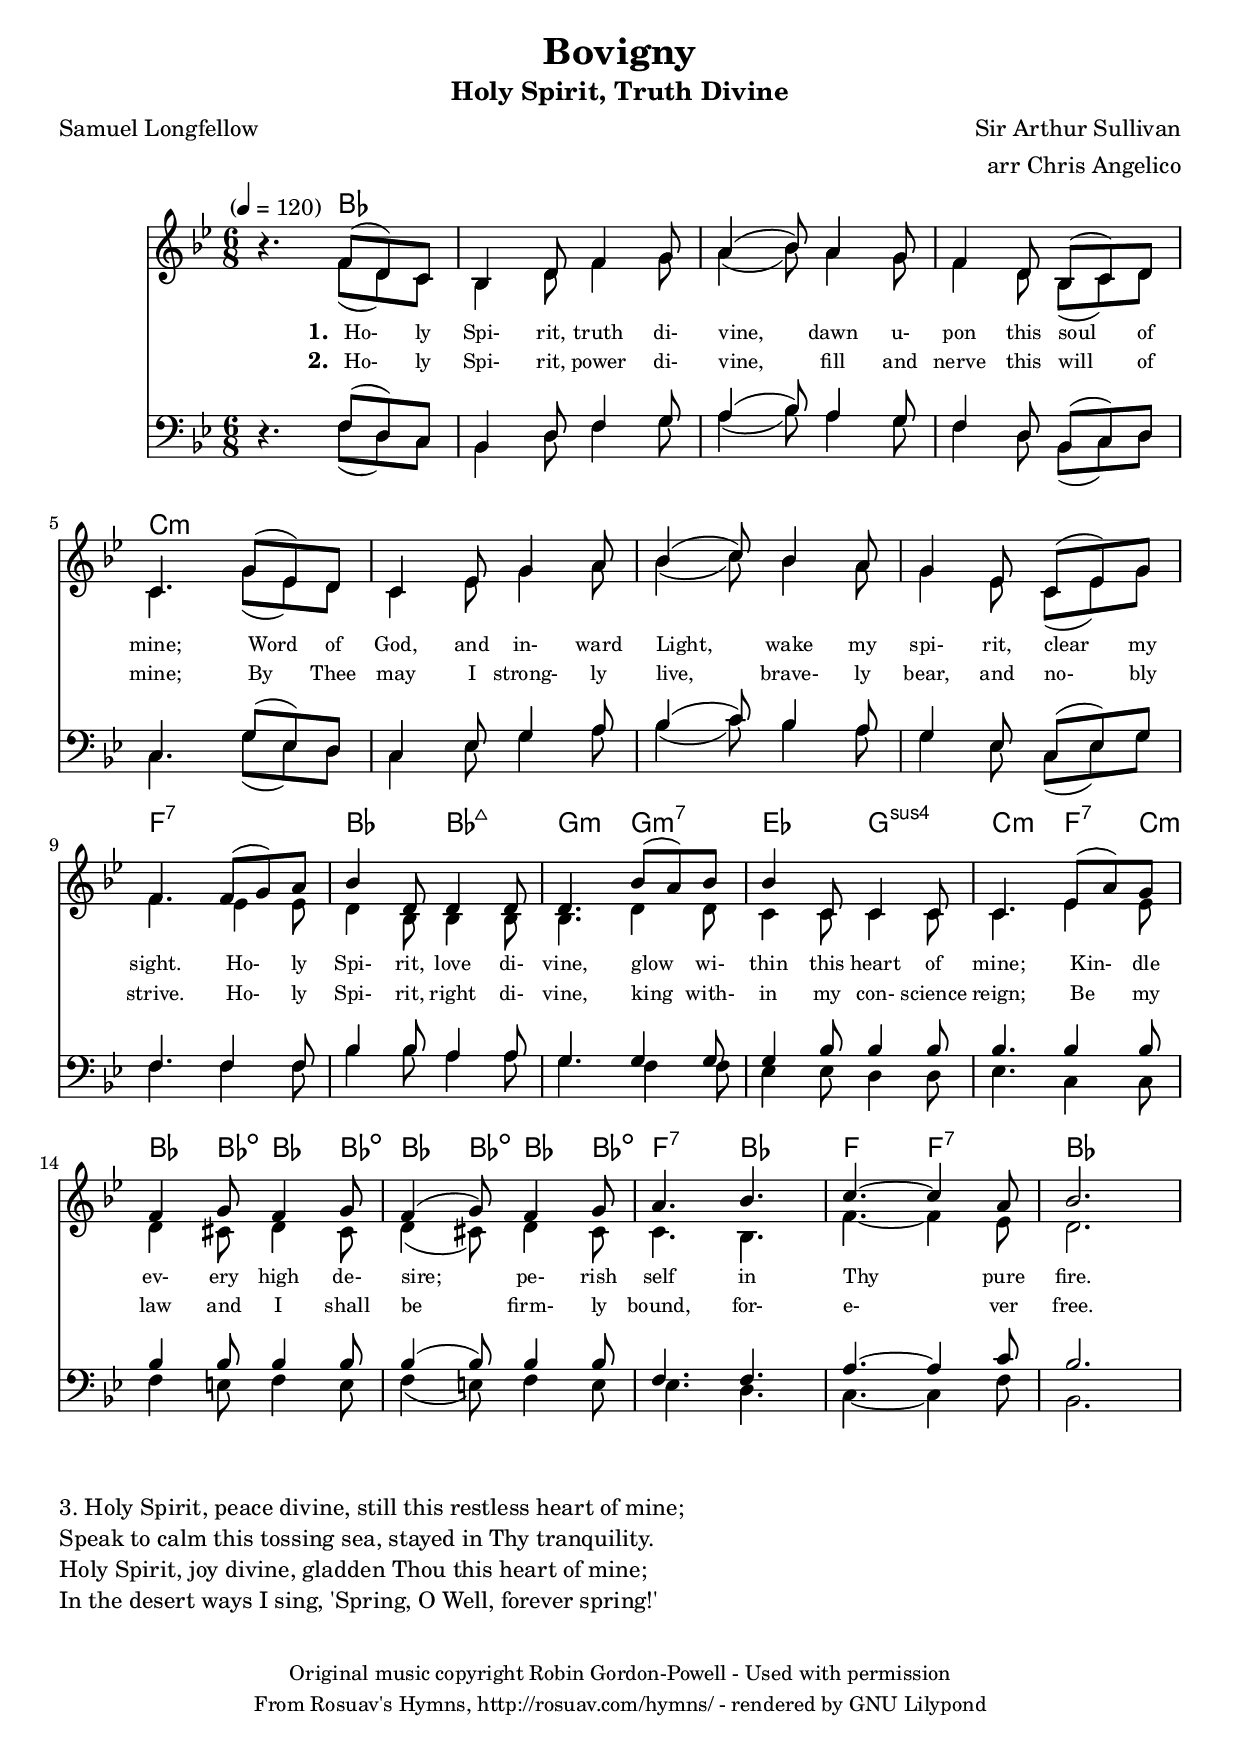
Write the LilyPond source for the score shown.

% As to that, we would reply
% Words from RCH #574 or #193
\include "Hymnal.ly"

\header
{
    title="Bovigny"
    subtitle="Holy Spirit, Truth Divine"
    poet="Samuel Longfellow"
    composer="Sir Arthur Sullivan" % circa 1898
    arranger="arr Chris Angelico" % 2011-10-09 / 2011-12-18
    % meter="" ??
    % piece="" ??
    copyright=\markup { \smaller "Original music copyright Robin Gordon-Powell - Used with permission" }
}

\score {
    <<
        \new ChordNames {
            \set chordChanges = ##t
            \transpose ef bf,
            \chordmode {
		s4.
		ef4 ef8 ef4 ef8 ef4 ef8 ef4 ef8 ef4 ef8 ef4 ef8 ef4 ef8 f4.:m
		f4:m f8:m f4:m f8:m f4:m f8:m f4:m f8:m f4:m f8:m f4:m f8:m f4:m f8:m bf4.:7
		bf:7 ef ef:maj c:m c:m7 af c:sus4 f:m bf4:7 f8:m
		ef4 ef8:dim ef4 ef8:dim ef4 ef8:dim ef4 ef8:dim bf4.:7 ef4. bf4.~bf4:7 bf8:7 ef2.
            }
        }
        \new Staff <<
            \set Staff.midiInstrument = "acoustic grand"
            \key bf \major
            \time 6/8
            \tempo "" 4 = 120
            \new Voice = "sops" \transpose ef bf, \relative f' {
                r4.
                \voiceOne
		bf8(g) f ef4 g8 bf4 c8 d4(ef8) d4 c8 bf4 g8 ef(f) g f4.
		c'8(af) g f4 af8 c4 d8 ef4(f8) ef4 d8 c4 af8 f(af) c bf4.
		bf8(c) d ef4 g,8 g4 g8 g4. ef'8(d) ef ef4 f,8 f4 f8 f4.
		af8(d) c bf4 c8 bf4 c8 bf4(c8) bf4 c8 d4. ef4. f4.~f4
		d8 ef2.
            }
            \addlyrics { \lyr \lyricmode {
		\override LyricText #'font-size = #-1
		\set stanza = #"1."
                !Ho- ly Spi- rit, truth di- vine, dawn u- pon this soul of mine;
		!Word of God, and in- ward Light, wake my spi- rit, clear my sight.
		!Ho- ly Spi- rit, love di- vine, glow wi- thin this heart of mine;
		!Kin- dle ev- ery high de- sire; pe- rish self in Thy pure fire.
            } }
	    \addlyrics { \lyr \lyricmode {
		\override LyricText #'font-size = #-1
		\set stanza = #"2."
		!Ho- ly Spi- rit, power di- vine, fill and nerve this will of mine;
		!By Thee may I strong- ly live, brave- ly bear, and no- bly strive.
		!Ho- ly Spi- rit, right di- vine, king with- in my con- science reign;
		!Be my law and I shall be firm- ly bound, for- e- ver free.
            } }

            \new Voice = "alto" \transpose ef bf, \relative f' {
                s4. % The same rest, but as a spacer so it doesn't print
                \voiceTwo
		bf8(g) f ef4 g8 bf4 c8 d4(ef8) d4 c8 bf4 g8 ef(f) g f4.
		c'8(af) g f4 af8 c4 d8 ef4(f8) ef4 d8 c4 af8 f(af) c bf4.
		af4 af8 g4 ef8 ef4 ef8 ef4. g4 g8 f4 f8 f4 f8 f4.
		af4 af8 g4 fs8 g4 fs8 g4(fs8) g4 fs8 f4. ef4. bf'4.~bf4 af8 g2.
            }
        >>
        \new Staff <<
            \clef bass
            \key bf \major
            \new Voice = "tenor" \transpose ef bf, \relative c' {
                r4.
                \voiceOne
		bf8(g) f ef4 g8 bf4 c8 d4(ef8) d4 c8 bf4 g8 ef(f) g f4.
		c'8(af) g f4 af8 c4 d8 ef4(f8) ef4 d8 c4 af8 f(af) c bf4.
		bf4 bf8 ef4 ef8 d4 d8 c4. c4 c8 c4 ef8 ef4 ef8 ef4.
		ef4 ef8 ef4 ef8 ef4 ef8 ef4(ef8) ef4 ef8 bf4. bf d4.~d4 f8 ef2.
            }
            \new Voice = "bass" \transpose ef bf, \relative c' {
                s4.
                \voiceTwo
		bf8(g) f ef4 g8 bf4 c8 d4(ef8) d4 c8 bf4 g8 ef(f) g f4.
		c'8(af) g f4 af8 c4 d8 ef4(f8) ef4 d8 c4 af8 f(af) c bf4.
		bf4 bf8 ef4 ef8 d4 d8 c4. bf4 bf8 af4 af8 g4 g8 af4.
		f4 f8 bf4 a8 bf4 a8 bf4(a8) bf4 a8 af4. g f4.~f4 bf8 ef,2.
            }
        >>
    >>
    \layout { }
    % \midi { \context { \ChordNameVoice \remove Note_performer } } % Stop chords from sounding in the MIDI
    \midi { } % Sound the chords
}


% Additional verses
\markup \wordwrap-string #"
3. Holy Spirit, peace divine, still this restless heart of mine;

Speak to calm this tossing sea, stayed in Thy tranquility.

Holy Spirit, joy divine, gladden Thou this heart of mine;

In the desert ways I sing, 'Spring, O Well, forever spring!'
"
